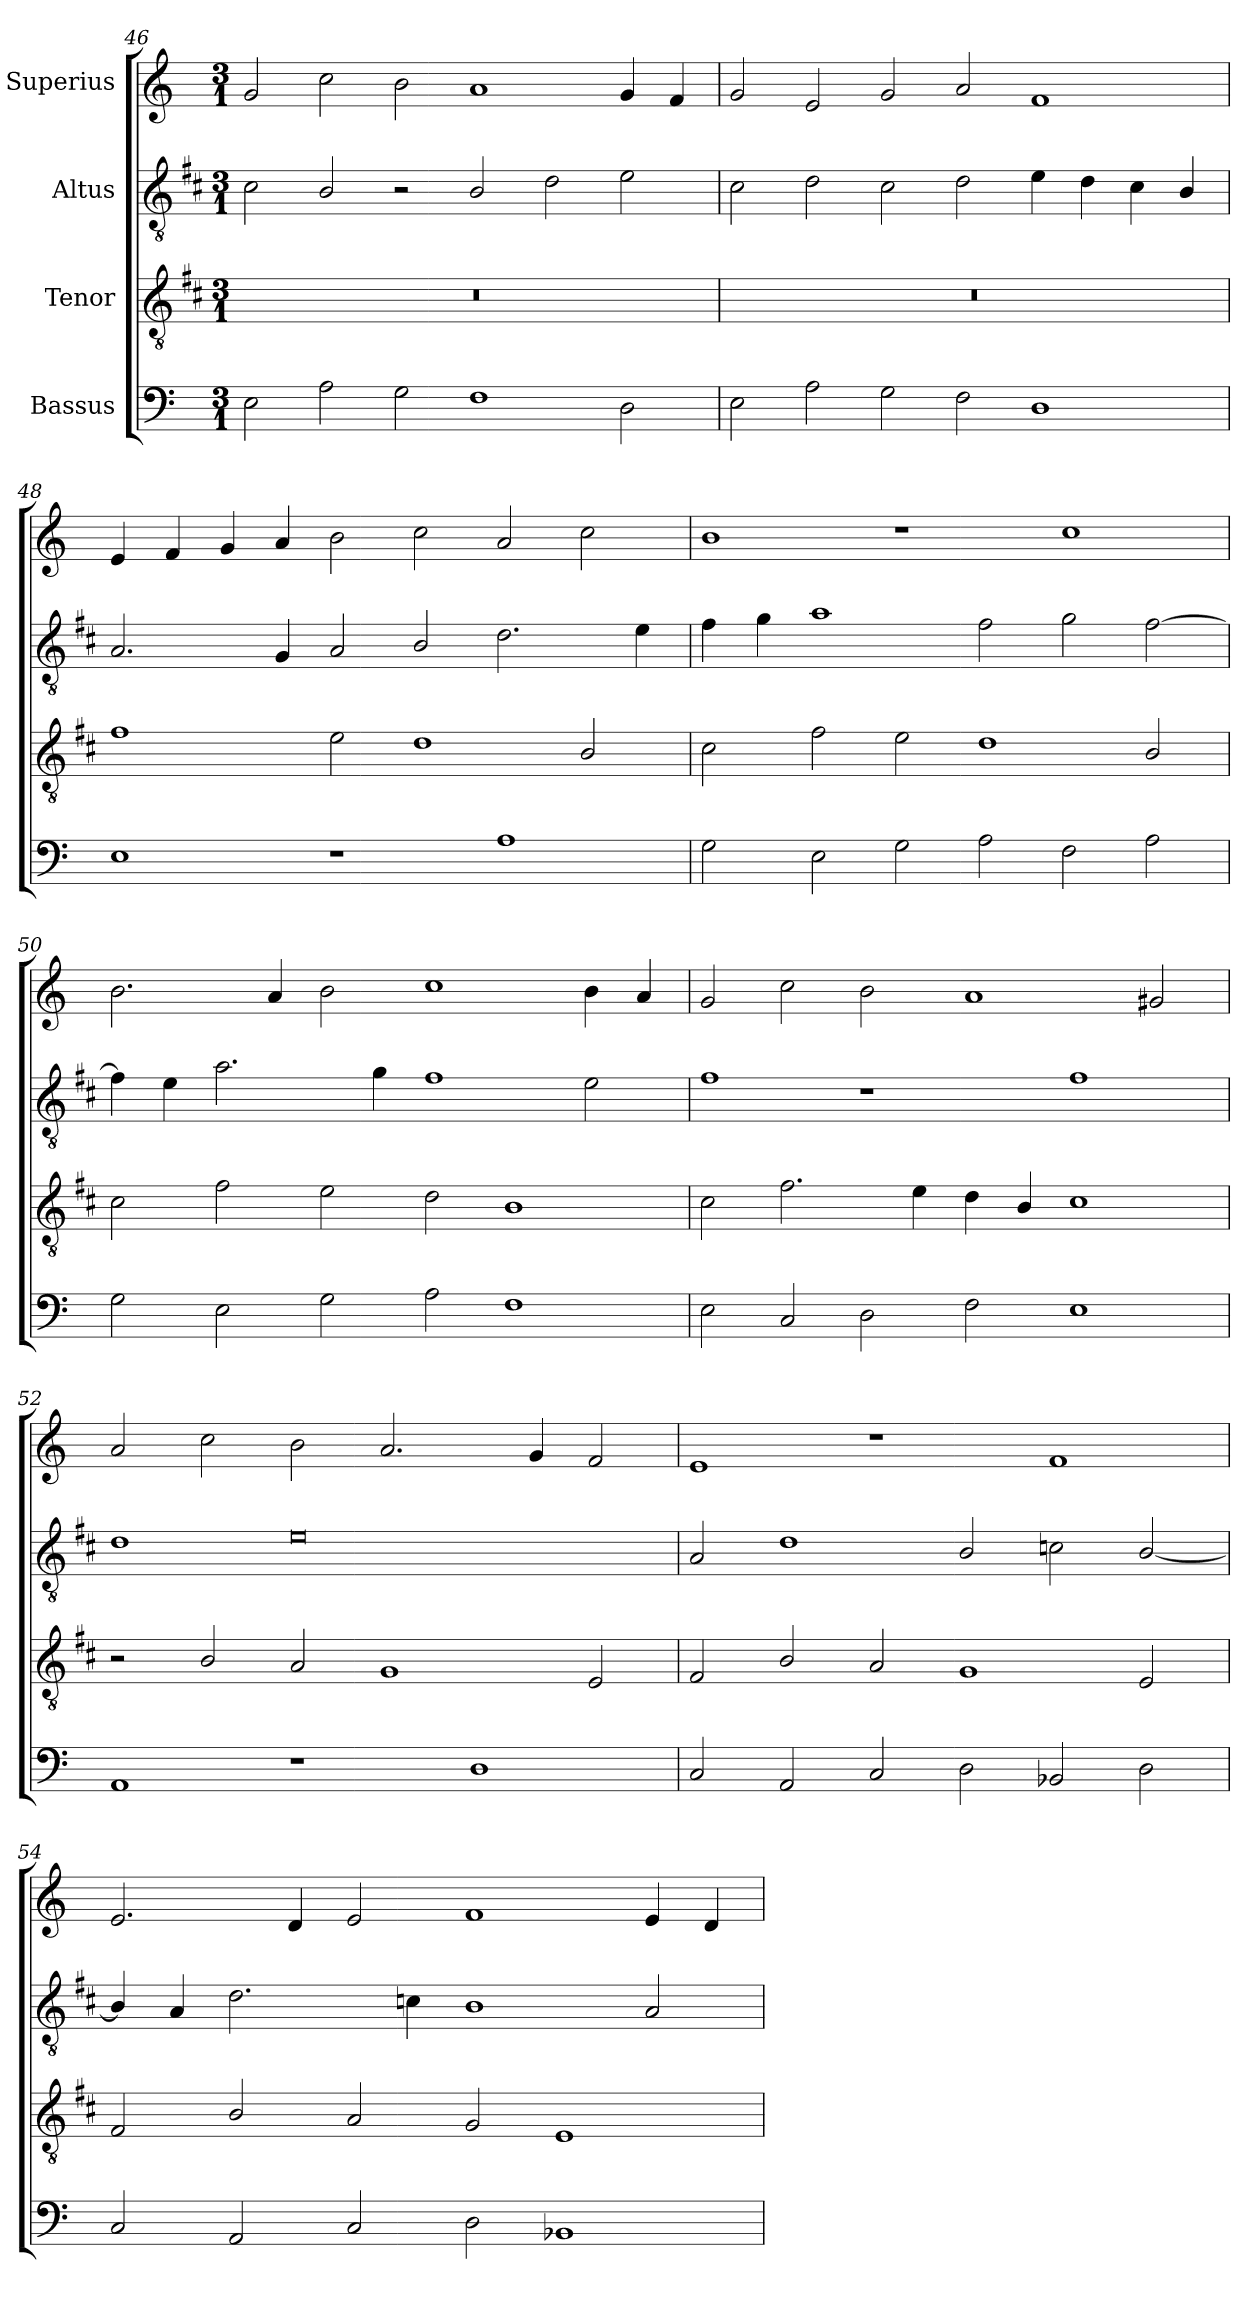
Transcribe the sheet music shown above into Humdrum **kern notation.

**kern	**kern	**kern	**kern
*part4	*part3	*part2	*part1
*staff4	*staff3	*staff2	*staff1
*I"Bassus	*I"Tenor	*I"Altus	*I"Superius
!!LO:LB:g=z
*clefF4	*clefGv2	*clefGv2	*clefG2
*	*ITrd1c2	*ITrd1c2	*
*k[]	*k[]	*k[]	*k[]
*a:	*a:	*a:	*a:
*M3/1	*M3/1	*M3/1	*M3/1
=46	=46	=46	=46
2E\	0.r	2B\	2g/
2A\	.	2A/	2cc\
2G\	.	2r	2b\
1F	.	2A/	1a
.	.	2c\	.
2D\	.	2d\	4g/
.	.	.	4f/
=47	=47	=47	=47
2E\	0.r	2B\	2g/
2A\	.	2c\	2e/
2G\	.	2B\	2g/
2F\	.	2c\	2a/
1D	.	4d\	1f
.	.	4c\	.
.	.	4B\	.
.	.	4A/	.
=48	=48	=48	=48
1E	1e	2.G/	4e/
.	.	.	4f/
.	.	.	4g/
.	.	4F/	4a/
1r	2d\	2G/	2b\
.	1c	2A/	2cc\
1A	.	2.c\	2a/
.	2A/	.	2cc\
.	.	4d\	.
=49	=49	=49	=49
2G\	2B\	4e\	1b
.	.	4f\	.
2E\	2e\	1g	.
2G\	2d\	.	1r
2A\	1c	2e\	.
2F\	.	2f\	1cc
2A\	2A/	[2e\	.
!!LO:LB:g=z
=50	=50	=50	=50
2G\	2B\	4e\]	2.b\
.	.	4d\	.
2E\	2e\	2.g\	.
.	.	.	4a/
2G\	2d\	.	2b\
.	.	4f\	.
2A\	2c\	1e	1cc
1F	1A	.	.
.	.	2d\	4b\
.	.	.	4a/
=51	=51	=51	=51
2E\	2B\	1e	2g/
2C/	2.e\	.	2cc\
2D\	.	1r	2b\
.	4d\	.	.
2F\	4c\	.	1a
.	4A/	.	.
1E	1B	1e	.
.	.	.	2g#i/
=52	=52	=52	=52
1AA	2r	1c	2a/
.	2A/	.	2cc\
1r	2G/	0d	2b\
.	1F	.	2.a/
1D	.	.	.
.	.	.	4g/
.	2D/	.	2f/
=53	=53	=53	=53
2C/	2E/	2G/	1e
2AA/	2A/	1c	.
2C/	2G/	.	1r
2D\	1F	2A/	.
2BB-X/	.	2B-X\	1f
2D\	2D/	[2A/	.
!!LO:LB:g=z
=54	=54	=54	=54
2C/	2E/	4A/]	2.e/
.	.	4G/	.
2AA/	2A/	2.c\	.
.	.	.	4d/
2C/	2G/	.	2e/
.	.	4B-i\	.
2D\	2F/	1A	1f
1BB-i	1D	.	.
.	.	2G/	4e/
.	.	.	4d/
=	=	=	=
*-	*-	*-	*-
